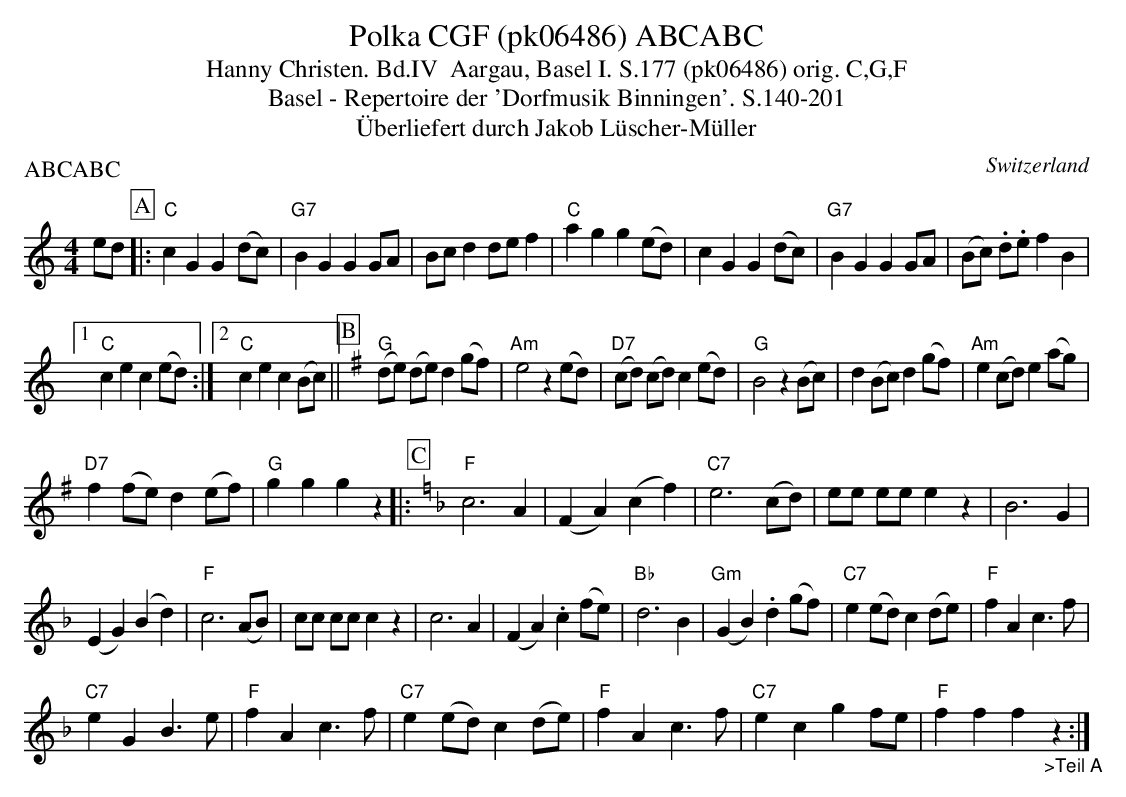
X:1
T:Polka CGF (pk06486) ABCABC
T:Hanny Christen. Bd.IV  Aargau, Basel I. S.177 (pk06486) orig. C,G,F
T: Basel - Repertoire der 'Dorfmusik Binningen'. S.140-201
T:Überliefert durch Jakob Lüscher-Müller
P:ABCABC
M:4/4
L:1/8
O:Switzerland
K:C major
ed [P:A] |: "C"c2G2G2 (dc) | "G7"B2G2G2 GA |  Bcd2 de f2 | "C"a2g2g2(ed) |  c2G2G2 (dc) | "G7"B2G2G2 GA | (Bc) .d.e f2B2 |1
"C"c2e2c2(ed) :|2 "C"c2e2c2(Bc) || [P:B] [K:G] ("G"de) (de)d2(gf) | "Am"e4z2(ed) | ("D7"cd) (cd)c2(ed) | "G"B4z2(Bc) | d2(Bc)d2(gf) | "Am"e2(cd)e2(ag) |
"D7"f2(fe)d2(ef) | "G"g2g2g2z2 |: [P:C] [K:F] "F"c6A2 | (F2A2)(c2f2) | "C7"e6(cd) | ee eee2z2 | B6G2 |
(E2G2)(B2d2) | "F"c6(AB) | cc ccc2z2 | c6A2 | (F2A2) .c2(fe) | "Bb"d6B2 | ("Gm"G2B2).d2(gf) | "C7"e2(ed)c2(de) | "F"f2A2c3f |
"C7"e2G2B3e | "F"f2A2c3f | "C7"e2(ed)c2(de) | "F"f2A2c3f | "C7"e2c2g2fe | "F"f2f2f2"_>Teil A"z2 :|
